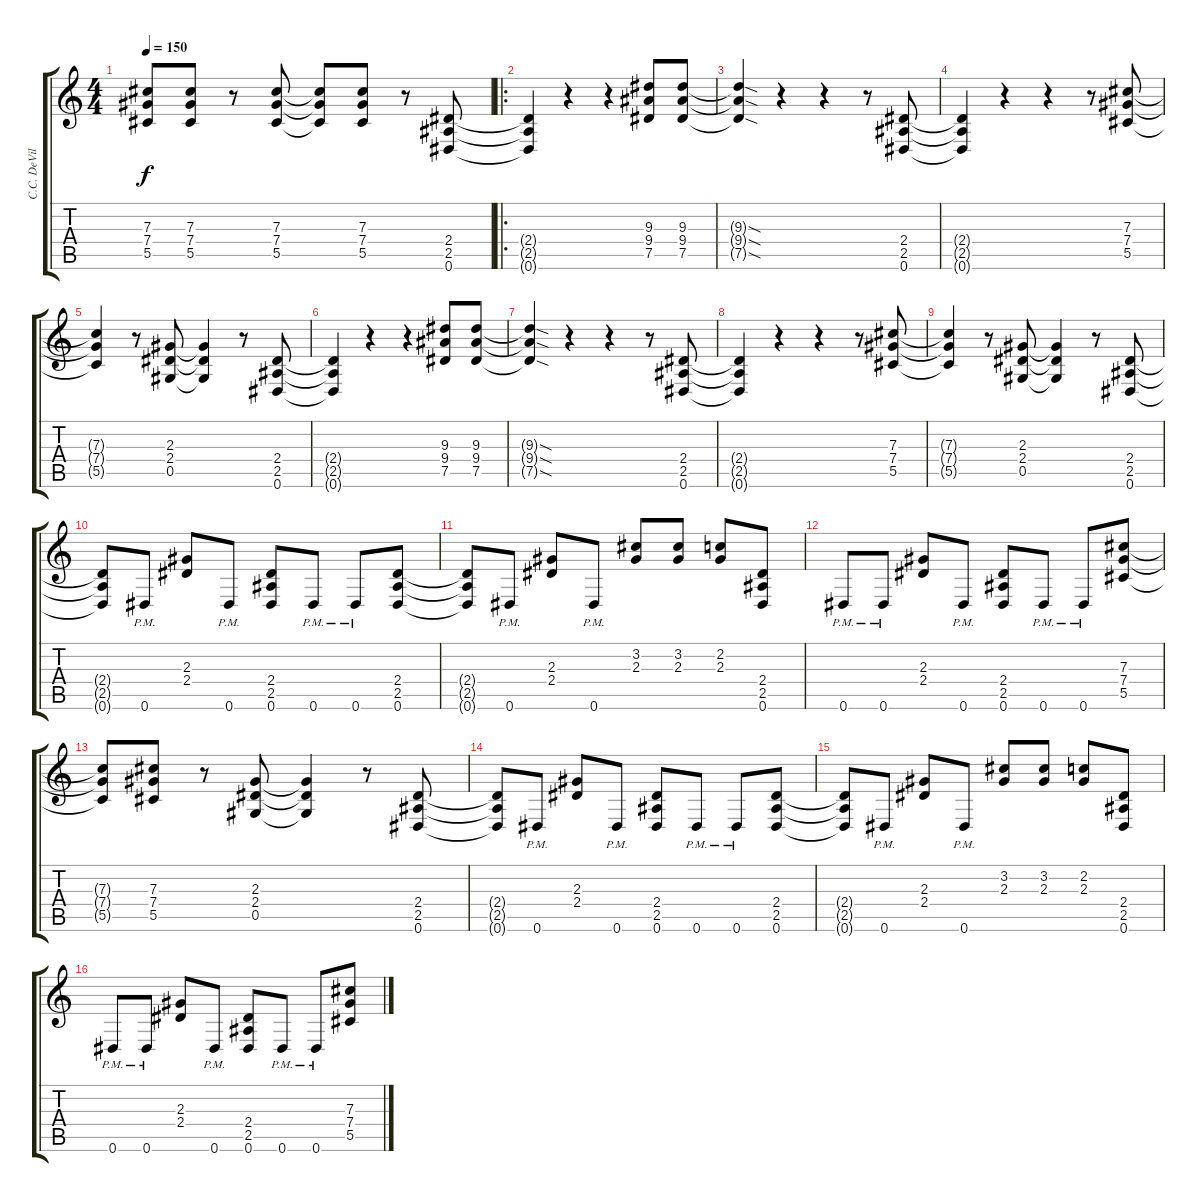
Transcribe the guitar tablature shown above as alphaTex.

\track ("C.C. DeVille - Rhytm II" "C.C. DeVil") {instrument overdrivenguitar}
\staff {score tabs}
\tuning (Eb4 Bb3 Gb3 Db3 Ab2 Eb2) {hide}
\ts (4 4)
\tempo 150
\clef g2
\ks c
(7.3{t} 7.4{t} 5.5{t}).8{dy f} (7.3 7.4 5.5).8 r.8 (7.3 7.4 5.5).8 (7.3{t} 7.4{t} 5.5{t}).8 (7.3 7.4 5.5).8 r.8 (2.4 2.5 0.6).8 |
\ro
(2.4{t} 2.5{t} 0.6{t}).4 r.4 r.4 (9.3 9.4 7.5).8 (9.3 9.4 7.5).8 |
(9.3{sod t} 9.4{sod t} 7.5{sod t}).4 r.4 r.4 r.8 (2.4 2.5 0.6).8 |
(2.4{t} 2.5{t} 0.6{t}).4 r.4 r.4 r.8 (7.3 7.4 5.5).8 |
(7.3{t} 7.4{t} 5.5{t}).4 r.8 (2.3 2.4 0.5).8 (2.3{t} 2.4{t} 0.5{t}).4 r.8 (2.4 2.5 0.6).8 |
(2.4{t} 2.5{t} 0.6{t}).4 r.4 r.4 (9.3 9.4 7.5).8 (9.3 9.4 7.5).8 |
(9.3{sod t} 9.4{sod t} 7.5{sod t}).4 r.4 r.4 r.8 (2.4 2.5 0.6).8 |
(2.4{t} 2.5{t} 0.6{t}).4 r.4 r.4 r.8 (7.3 7.4 5.5).8 |
(7.3{t} 7.4{t} 5.5{t}).4 r.8 (2.3 2.4 0.5).8 (2.3{t} 2.4{t} 0.5{t}).4 r.8 (2.4 2.5 0.6).8 |
(2.4{t} 2.5{t} 0.6{t}).8 0.6{pm}.8 (2.3 2.4).8 0.6{pm}.8 (2.4 2.5 0.6).8 0.6{pm}.8 0.6{pm}.8 (2.4 2.5 0.6).8 |
(2.4{t} 2.5{t} 0.6{t}).8 0.6{pm}.8 (2.3 2.4).8 0.6{pm}.8 (3.2 2.3).8 (3.2 2.3).8 (2.2 2.3).8 (2.4 2.5 0.6).8 |
0.6{pm}.8 0.6{pm}.8 (2.3 2.4).8 0.6{pm}.8 (2.4 2.5 0.6).8 0.6{pm}.8 0.6{pm}.8 (7.3 7.4 5.5).8 |
(7.3{t} 7.4{t} 5.5{t}).8 (7.3 7.4 5.5).8 r.8 (2.3 2.4 0.5).8 (2.3{t} 2.4{t} 0.5{t}).4 r.8 (2.4 2.5 0.6).8 |
(2.4{t} 2.5{t} 0.6{t}).8 0.6{pm}.8 (2.3 2.4).8 0.6{pm}.8 (2.4 2.5 0.6).8 0.6{pm}.8 0.6{pm}.8 (2.4 2.5 0.6).8 |
(2.4{t} 2.5{t} 0.6{t}).8 0.6{pm}.8 (2.3 2.4).8 0.6{pm}.8 (3.2 2.3).8 (3.2 2.3).8 (2.2 2.3).8 (2.4 2.5 0.6).8 |
0.6{pm}.8 0.6{pm}.8 (2.3 2.4).8 0.6{pm}.8 (2.4 2.5 0.6).8 0.6{pm}.8 0.6{pm}.8 (7.3 7.4 5.5).8
